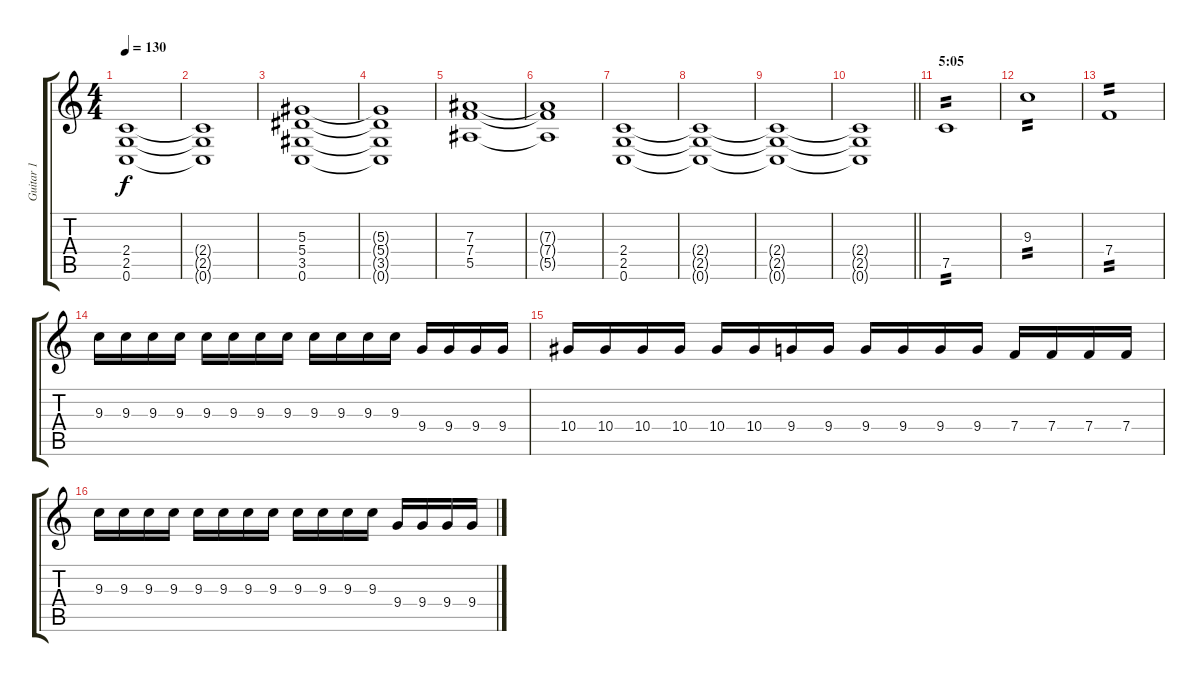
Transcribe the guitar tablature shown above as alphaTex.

\track ("Guitar 1" "Guitar 1") {instrument distortionguitar}
\staff {score tabs}
\tuning (C4 G3 Eb3 Bb2 F2 C2) {hide}
\ts (4 4)
\tempo 130
\clef g2
\ks c
(2.4{t} 2.5{t} 0.6{t}).1{dy f} |
(2.4{t} 2.5{t} 0.6{t}).1 |
(5.3 5.4 3.5 0.6).1 |
(5.3{t} 5.4{t} 3.5{t} 0.6{t}).1 |
(7.3 7.4 5.5).1 |
(7.3{t} 7.4{t} 5.5{t}).1 |
(2.4 2.5 0.6).1 |
(2.4{t} 2.5{t} 0.6{t}).1 |
(2.4{t} 2.5{t} 0.6{t}).1 |
\barLineRight lightlight
(2.4{t} 2.5{t} 0.6{t}).1 |
\section ("" "5:05")
7.5.1{tp 2 instrument overdrivenguitar} |
9.3.1{tp 2} |
7.4.1{tp 2} |
9.3.16 9.3.16 9.3.16 9.3.16 9.3.16 9.3.16 9.3.16 9.3.16 9.3.16 9.3.16 9.3.16 9.3.16 9.4.16 9.4.16 9.4.16 9.4.16 |
10.4.16 10.4.16 10.4.16 10.4.16 10.4.16 10.4.16 9.4.16 9.4.16 9.4.16 9.4.16 9.4.16 9.4.16 7.4.16 7.4.16 7.4.16 7.4.16 |
9.3.16 9.3.16 9.3.16 9.3.16 9.3.16 9.3.16 9.3.16 9.3.16 9.3.16 9.3.16 9.3.16 9.3.16 9.4.16 9.4.16 9.4.16 9.4.16
